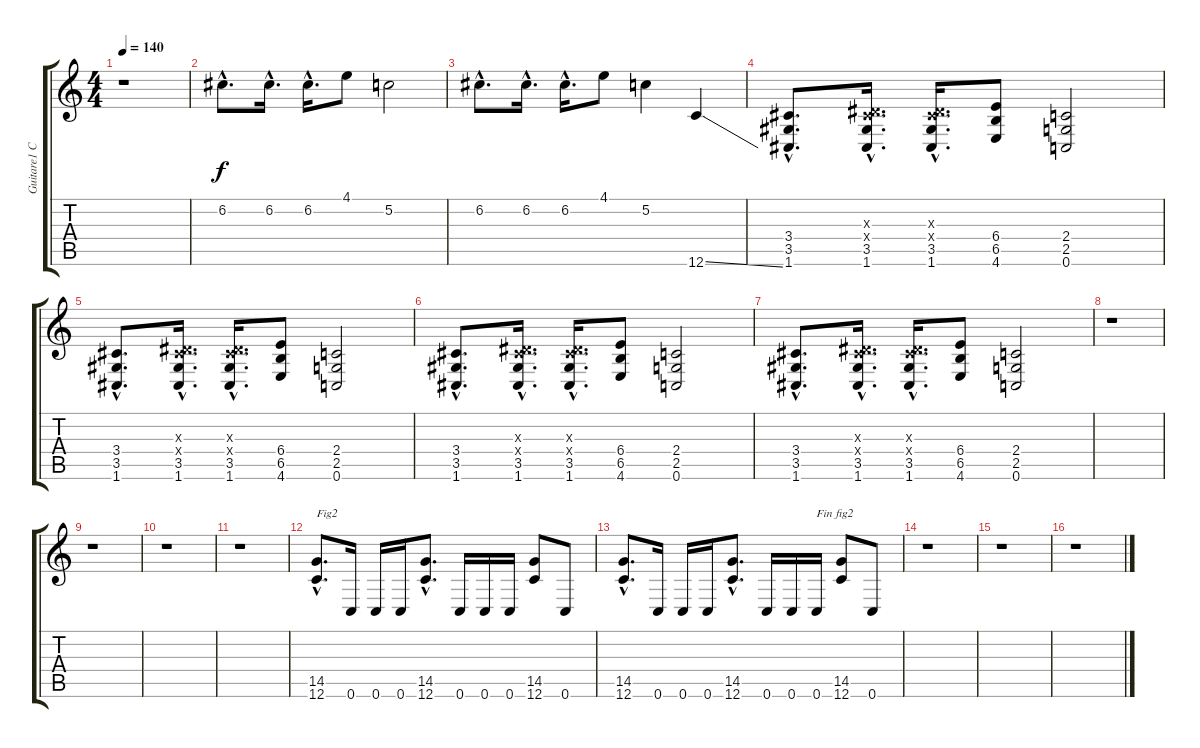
\track ("Guitare1 C" "Guitare1 C") {instrument overdrivenguitar}
\staff {score tabs}
\tuning (C4 G3 Eb3 Bb2 F2 C2) {hide}
\ts (4 4)
\tempo 140
\clef g2
\ks c
r.1{dy f instrument overdrivenguitar} |
6.2{hac}.8{d} 6.2{hac}.16{d} 6.2{hac}.16{d} 4.1.8 5.2.2 |
6.2{hac}.8{d} 6.2{hac}.16{d} 6.2{hac}.16{d} 4.1.8 5.2.4 12.6{ss}.4 |
(3.4{hac} 3.5{hac} 1.6{hac}).8{d} (0.3{hac x} 3.4{hac x} 3.5{hac} 1.6{hac}).16{d} (0.3{hac x} 3.4{hac x} 3.5{hac} 1.6{hac}).16{d} (6.4 6.5 4.6).8 (2.4 2.5 0.6).2 |
(3.4{hac} 3.5{hac} 1.6{hac}).8{d} (0.3{hac x} 3.4{hac x} 3.5{hac} 1.6{hac}).16{d} (0.3{hac x} 3.4{hac x} 3.5{hac} 1.6{hac}).16{d} (6.4 6.5 4.6).8 (2.4 2.5 0.6).2 |
(3.4{hac} 3.5{hac} 1.6{hac}).8{d} (0.3{hac x} 3.4{hac x} 3.5{hac} 1.6{hac}).16{d} (0.3{hac x} 3.4{hac x} 3.5{hac} 1.6{hac}).16{d} (6.4 6.5 4.6).8 (2.4 2.5 0.6).2 |
(3.4{hac} 3.5{hac} 1.6{hac}).8{d} (0.3{hac x} 3.4{hac x} 3.5{hac} 1.6{hac}).16{d} (0.3{hac x} 3.4{hac x} 3.5{hac} 1.6{hac}).16{d} (6.4 6.5 4.6).8 (2.4 2.5 0.6).2 |
r.1 |
r.1 |
r.1 |
r.1 |
(14.5{hac} 12.6{hac}).8{d txt "Fig2"} 0.6.16 0.6.16 0.6.16 (14.5{hac} 12.6{hac}).8{d} 0.6.16 0.6.16 0.6.16 (14.5 12.6).8 0.6.8 |
(14.5{hac} 12.6{hac}).8{d} 0.6.16 0.6.16 0.6.16 (14.5{hac} 12.6{hac}).8{d} 0.6.16 0.6.16 0.6.16{txt "Fin fig2"} (14.5 12.6).8 0.6.8 |
r.1 |
r.1 |
r.1
